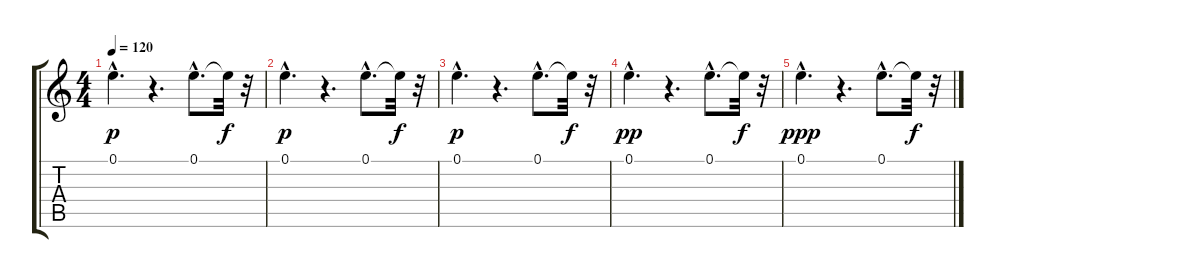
\track "" {instrument acousticguitarnylon}
\staff {score tabs}
\tuning (E4 B3 G3 D3 A2 E2) {hide}
\ts (4 4)
\tempo 120
\clef g2
\ks c
0.1{hac}.4{d dy p} r.4{d} 0.1{hac}.8{d} 0.1{t}.32{dy f} r.32 |
0.1{hac}.4{d dy p} r.4{d} 0.1{hac}.8{d} 0.1{t}.32{dy f} r.32 |
0.1{hac}.4{d dy p} r.4{d} 0.1{hac}.8{d} 0.1{t}.32{dy f} r.32 |
0.1{hac}.4{d dy pp} r.4{d} 0.1{hac}.8{d} 0.1{t}.32{dy f} r.32 |
0.1{hac}.4{d dy ppp} r.4{d} 0.1{hac}.8{d} 0.1{t}.32{dy f} r.32
